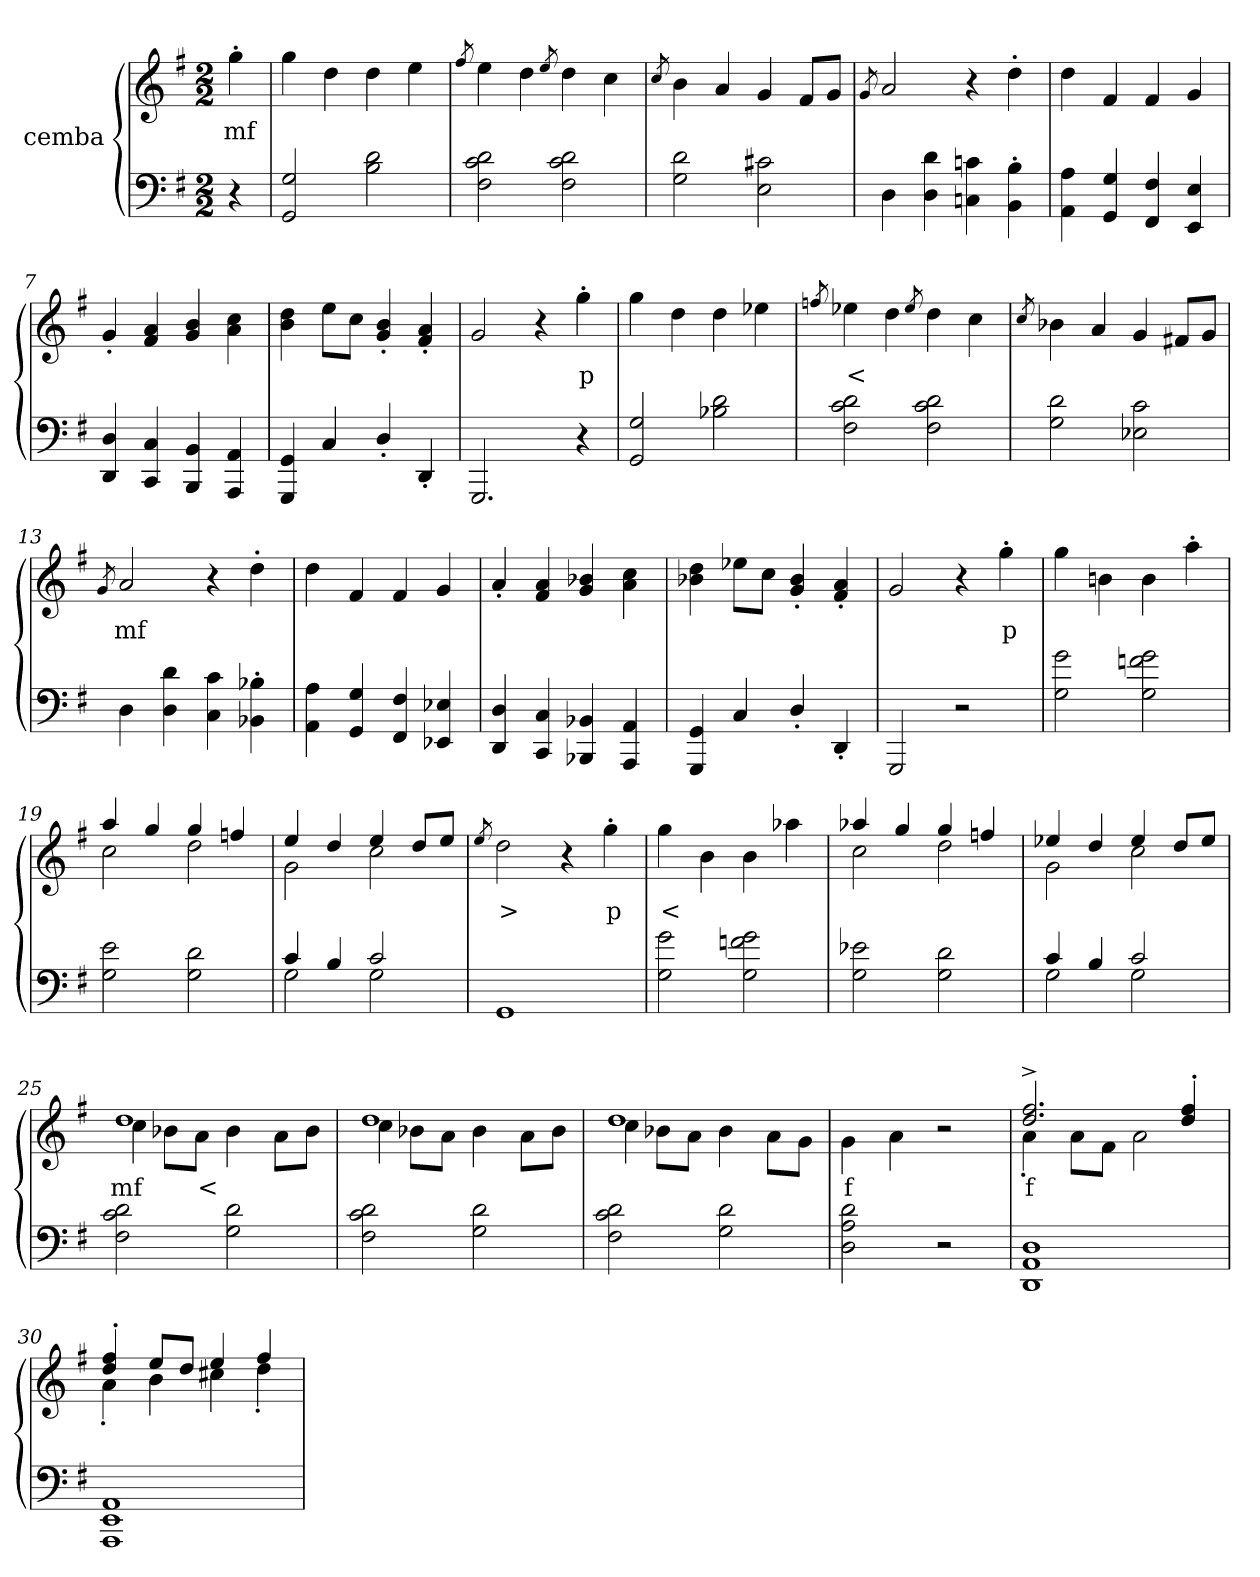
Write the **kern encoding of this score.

**kern	**kern	**text
*part2	*part1	*part1
*staff2	*staff1	*staff1
*I"cemba	*I"cemba	*
*clefF4	*clefG2	*
*k[f#]	*k[f#]	*
*G:	*G:	*
*M2/2	*M2/2	*
=1	=1	=1
4r	4gg'>\	mf
=2	=2	=2
2GG/ 2G/	4gg\	.
.	4dd\	.
2B\ 2d\	4dd\	.
.	4ee\	.
=3	=3	=3
.	8qff#/	.
2F#\ 2c\ 2d\	4ee\	.
.	4dd\	.
.	8qee/	.
2F#\ 2c\ 2d\	4dd\	.
.	4cc\	.
=4	=4	=4
.	8qcc/	.
2G\ 2d\	4b\	.
.	4a/	.
2E\ 2c#X\	4g/	.
.	8f#/L	.
.	8g/J	.
=5	=5	=5
.	8qg/	.
4D\	2a/	.
4D\ 4d\	.	.
4Cn\ 4cn\	4r	.
4BB\'> 4B\'>	4dd'>\	.
=6	=6	=6
4AA\ 4A\	4dd\	.
4GG/ 4G/	4f#/	.
4FF#/ 4F#/	4f#/	.
4EE/ 4E/	4g/	.
=7	=7	=7
4DD/ 4D/	4g'>/	.
4CC/ 4C/	4f#/ 4a/	.
4BBB/ 4BB/	4g/ 4b/	.
4AAA/ 4AA/	4a\ 4cc\	.
=8	=8	=8
4GGG/ 4GG/	4b\ 4dd\	.
4C/	8ee\L	.
.	8cc\J	.
4D'>/	4g/'> 4b/'>	.
4DD'>/	4f#/'> 4a/'>	.
=9	=9	=9
2.GGG/	2g/	.
.	4r	.
4r	4gg'>\	p
=10	=10	=10
2GG/ 2G/	4gg\	.
.	4dd\	.
2B-X\ 2d\	4dd\	.
.	4ee-X\	.
=11	=11	=11
.	8qffn/	.
2F#\ 2c\ 2d\	4ee-X\	<
.	4dd\	.
.	8qee-/	.
2F#\ 2c\ 2d\	4dd\	.
.	4cc\	.
=12	=12	=12
.	8qcc/	.
2G\ 2d\	4b-X\	.
.	4a/	.
2E-X\ 2c\	4g/	.
.	8f#X/L	.
.	8g/J	.
=13	=13	=13
.	8qg/	.
4D\	2a/	mf
4D\ 4d\	.	.
4C\ 4c\	4r	.
4BB-X\'> 4B-X\'>	4dd'>\	.
=14	=14	=14
4AA\ 4A\	4dd\	.
4GG/ 4G/	4f#/	.
4FF#/ 4F#/	4f#/	.
4EE-X/ 4E-X/	4g/	.
=15	=15	=15
4DD/ 4D/	4a'>/	.
4CC/ 4C/	4f#/ 4a/	.
4BBB-X/ 4BB-X/	4g/ 4b-X/	.
4AAA/ 4AA/	4a\ 4cc\	.
=16	=16	=16
4GGG/ 4GG/	4b-X\ 4dd\	.
4C/	8ee-X\L	.
.	8cc\J	.
4D'>/	4g/'> 4b-/'>	.
4DD'>/	4f#/'> 4a/'>	.
=17	=17	=17
2GGG/	2g/	.
2r	4r	.
.	4gg'>\	p
=18	=18	=18
2G\ 2g\	4gg\	.
.	4bn\	.
2G\ 2fn\ 2g\	4b\	.
.	4aa'>\	.
=19	=19	=19
*	*^	*
2G\ 2e\	4aa/	2cc\	.
.	4gg/	.	.
2G\ 2d\	4gg/	2dd\	.
.	4ffn/	.	.
=20	=20	=20	=20
*^	*	*	*
4c/	2G\	4ee/	2g\	.
4B/	.	4dd/	.	.
2c/	2G\	4ee/	2cc\	.
.	.	8dd/L	.	.
.	.	8ee/J	.	.
*v	*v	*	*	*
*	*v	*v	*
=21	=21	=21
.	8qee/	.
1GG	2dd\	>
.	4r	.
.	4gg'>\	p
=22	=22	=22
2G\ 2g\	4gg\	<
.	4b\	.
2G\ 2fn\ 2g\	4b\	.
.	4aa-X\	.
=23	=23	=23
*	*^	*
2G\ 2e-X\	4aa-X/	2cc\	.
.	4gg/	.	.
2G\ 2d\	4gg/	2dd\	.
.	4ffn/	.	.
=24	=24	=24	=24
*^	*	*	*
4c/	2G\	4ee-X/	2g\	.
4B/	.	4dd/	.	.
2c/	2G\	4ee-/	2cc\	.
.	.	8dd/L	.	.
.	.	8ee-/J	.	.
*v	*v	*	*	*
=25	=25	=25	=25
2F#\ 2c\ 2d\	1dd	4cc\	mf
.	.	8b-X\L	.
.	.	8a\J	<
2G\ 2d\	.	4b-\	.
.	.	8a\L	.
.	.	8b-\J	.
=26	=26	=26	=26
2F#\ 2c\ 2d\	1dd	4cc\	.
.	.	8b-X\L	.
.	.	8a\J	.
2G\ 2d\	.	4b-\	.
.	.	8a\L	.
.	.	8b-\J	.
=27	=27	=27	=27
2F#\ 2c\ 2d\	1dd	4cc\	.
.	.	8b-X\L	.
.	.	8a\J	.
2G\ 2d\	.	4b-\	.
.	.	8a\L	.
.	.	8g\J	.
*	*v	*v	*
=28	=28	=28
2D\ 2A\ 2d\	4g\	f
.	4a\	.
2r	2r	.
=29	=29	=29
*	*^	*
1DD 1AA 1D	2.dd/^> 2.ff#/^>	4a'>\	f
.	.	8a\L	.
.	.	8f#\J	.
.	.	2a\	.
.	4dd/'> 4ff#/'>	.	.
=30	=30	=30	=30
1AAA 1EE 1AA	4dd/'> 4ff#/'>	4a'>\	.
.	8ee/L	4b\	.
.	8dd/J	.	.
.	4ee/	4cc#X\	.
.	4ff#/	4dd'>\	.
*	*v	*v	*
=	=	=
*-	*-	*-
